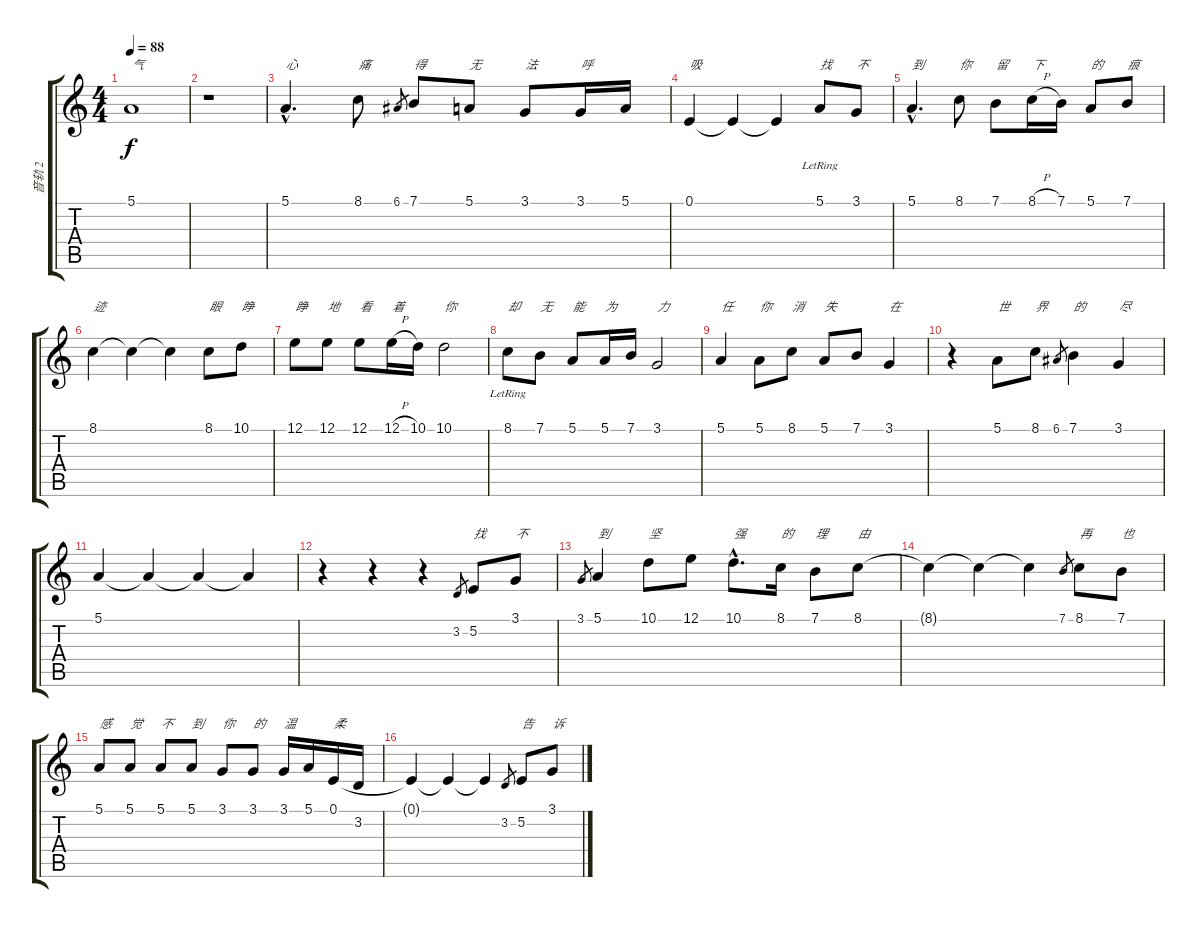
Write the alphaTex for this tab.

\track ("音轨 2" "音轨 2") {instrument bassoon}
\staff {score tabs}
\tuning (E4 B3 G3 D3 A2 E2) {hide}
\ts (4 4)
\tempo 88
\clef g2
\ks c
5.1.1{txt "气" dy f} |
r.1 |
5.1{hac}.4{d txt "心"} 8.1.8{txt "痛"} 6.1.8{gr} 7.1.8{txt "得"} 5.1.8{txt "无"} 3.1.8{txt "法"} 3.1.16{txt "呼"} 5.1.16 |
0.1.4{txt "吸"} 0.1{t}.4 0.1{t}.4 5.1{lr}.8{txt "找"} 3.1.8{txt "不"} |
5.1{hac}.4{d txt "到"} 8.1.8{txt "你"} 7.1.8{txt "留"} 8.1{h}.16{txt "下"} 7.1.16 5.1.8{txt "的"} 7.1.8{txt "痕"} |
8.1.4{txt "迹"} 8.1{t}.4 8.1{t}.4 8.1.8{txt "眼"} 10.1.8{txt "睁"} |
12.1.8{txt "睁"} 12.1.8{txt "地"} 12.1.8{txt "看"} 12.1{h}.16{txt "着"} 10.1.16 10.1.2{txt "你"} |
8.1{lr}.8{txt "却"} 7.1.8{txt "无"} 5.1.8{txt "能"} 5.1.16{txt "为"} 7.1.16 3.1.2{txt "力"} |
5.1.4{txt "任"} 5.1.8{txt "你"} 8.1.8{txt "消"} 5.1.8{txt "失"} 7.1.8 3.1.4{txt "在"} |
r.4 5.1.8{txt "世"} 8.1.8{txt "界"} 6.1.8{gr} 7.1.4{txt "的"} 3.1.4{txt "尽"} |
5.1.4 5.1{t}.4 5.1{t}.4 5.1{t}.4 |
r.4 r.4 r.4 3.2.8{gr} 5.2.8{txt "找"} 3.1.8{txt "不"} |
3.1.8{gr} 5.1.4{txt "到"} 10.1.8{txt "坚"} 12.1.8 10.1{hac}.8{d txt "强"} 8.1.16{txt "的"} 7.1.8{txt "理"} 8.1.8{txt "由"} |
8.1{t}.4 8.1{t}.4 8.1{t}.4 7.1.8{gr} 8.1.8{txt "再"} 7.1.8{txt "也"} |
5.1.8{txt "感"} 5.1.8{txt "觉"} 5.1.8{txt "不"} 5.1.8{txt "到"} 3.1.8{txt "你"} 3.1.8{txt "的"} 3.1.16{txt "温"} 5.1.16 0.1.16{txt "柔"} 3.2.16 |
0.1{t}.4 0.1{t}.4 0.1{t}.4 3.2.8{gr} 5.2.8{txt "告"} 3.1.8{txt "诉"}
